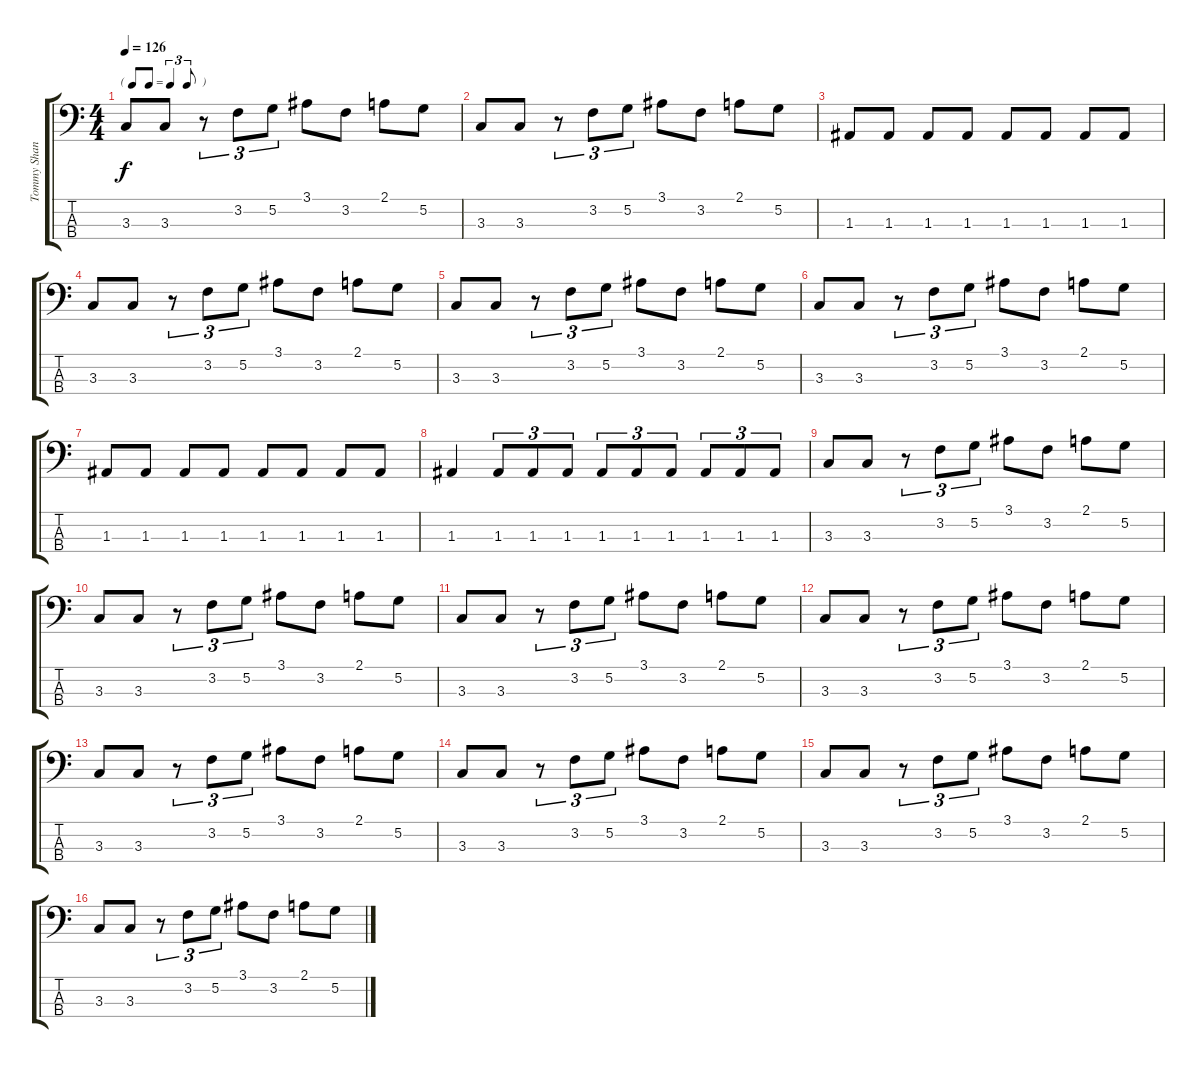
\track ("Tommy Shannon" "Tommy Shan") {instrument electricbassfinger}
\staff {score tabs}
\tuning (G2 D2 A1 E1) {hide}
\ts (4 4)
\tf triplet8th
\tempo 126
\clef f4
\ks c
3.3.8{dy f} 3.3.8 r.8{tu (3 2)} 3.2.8{tu (3 2)} 5.2.8{tu (3 2)} 3.1.8 3.2.8 2.1.8 5.2.8 |
3.3.8 3.3.8 r.8{tu (3 2)} 3.2.8{tu (3 2)} 5.2.8{tu (3 2)} 3.1.8 3.2.8 2.1.8 5.2.8 |
1.3.8 1.3.8 1.3.8 1.3.8 1.3.8 1.3.8 1.3.8 1.3.8 |
3.3.8 3.3.8 r.8{tu (3 2)} 3.2.8{tu (3 2)} 5.2.8{tu (3 2)} 3.1.8 3.2.8 2.1.8 5.2.8 |
3.3.8 3.3.8 r.8{tu (3 2)} 3.2.8{tu (3 2)} 5.2.8{tu (3 2)} 3.1.8 3.2.8 2.1.8 5.2.8 |
3.3.8 3.3.8 r.8{tu (3 2)} 3.2.8{tu (3 2)} 5.2.8{tu (3 2)} 3.1.8 3.2.8 2.1.8 5.2.8 |
1.3.8 1.3.8 1.3.8 1.3.8 1.3.8 1.3.8 1.3.8 1.3.8 |
1.3.4 1.3.8{tu (3 2)} 1.3.8{tu (3 2)} 1.3.8{tu (3 2)} 1.3.8{tu (3 2)} 1.3.8{tu (3 2)} 1.3.8{tu (3 2)} 1.3.8{tu (3 2)} 1.3.8{tu (3 2)} 1.3.8{tu (3 2)} |
3.3.8 3.3.8 r.8{tu (3 2)} 3.2.8{tu (3 2)} 5.2.8{tu (3 2)} 3.1.8 3.2.8 2.1.8 5.2.8 |
3.3.8 3.3.8 r.8{tu (3 2)} 3.2.8{tu (3 2)} 5.2.8{tu (3 2)} 3.1.8 3.2.8 2.1.8 5.2.8 |
3.3.8 3.3.8 r.8{tu (3 2)} 3.2.8{tu (3 2)} 5.2.8{tu (3 2)} 3.1.8 3.2.8 2.1.8 5.2.8 |
3.3.8 3.3.8 r.8{tu (3 2)} 3.2.8{tu (3 2)} 5.2.8{tu (3 2)} 3.1.8 3.2.8 2.1.8 5.2.8 |
3.3.8 3.3.8 r.8{tu (3 2)} 3.2.8{tu (3 2)} 5.2.8{tu (3 2)} 3.1.8 3.2.8 2.1.8 5.2.8 |
3.3.8 3.3.8 r.8{tu (3 2)} 3.2.8{tu (3 2)} 5.2.8{tu (3 2)} 3.1.8 3.2.8 2.1.8 5.2.8 |
3.3.8 3.3.8 r.8{tu (3 2)} 3.2.8{tu (3 2)} 5.2.8{tu (3 2)} 3.1.8 3.2.8 2.1.8 5.2.8 |
3.3.8 3.3.8 r.8{tu (3 2)} 3.2.8{tu (3 2)} 5.2.8{tu (3 2)} 3.1.8 3.2.8 2.1.8 5.2.8
